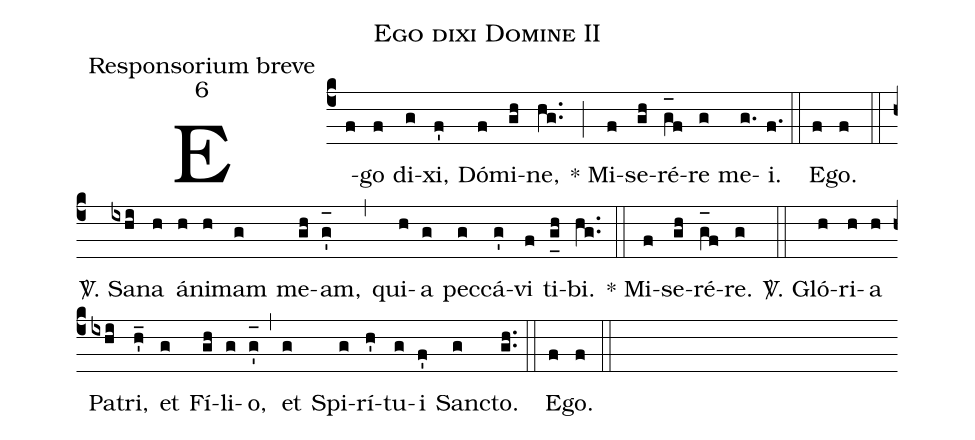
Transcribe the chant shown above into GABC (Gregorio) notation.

name:Ego dixi Domine II;
office-part:Responsorium breve;
mode:6;
%%
(c4) E(f)go(f) di(g)xi,(f') Dó(f)mi(gh)ne,(hg..) (;) * Mi(f)se(gh)ré(g_[oh:h]f)re(g) me(g.)i.(f.) (::) E(f)go.(f) (::)
<sp>V/</sp>. Sa(ixhi)na(h) á(h)ni(h)mam(g) me(gh)am,(g'_[oh:h]) (,) qui(h)a(g) pec(g)cá(g')vi(f) ti(g_[uh:l]h)bi.(hg..) (::) * Mi(f)se(gh)ré(g_[oh:h]f)re.(g) (::)
<sp>V/</sp>. Gló(h)ri(h)a(h) Pa(ixhi)tri,(h'_) et(g) Fí(gh)li(g)o,(g'_[oh:h]) (,) et(g) Spi(g)rí(h')tu(g)i(f') San(g)cto.(gh..) (::) E(f)go.(f) (::)
